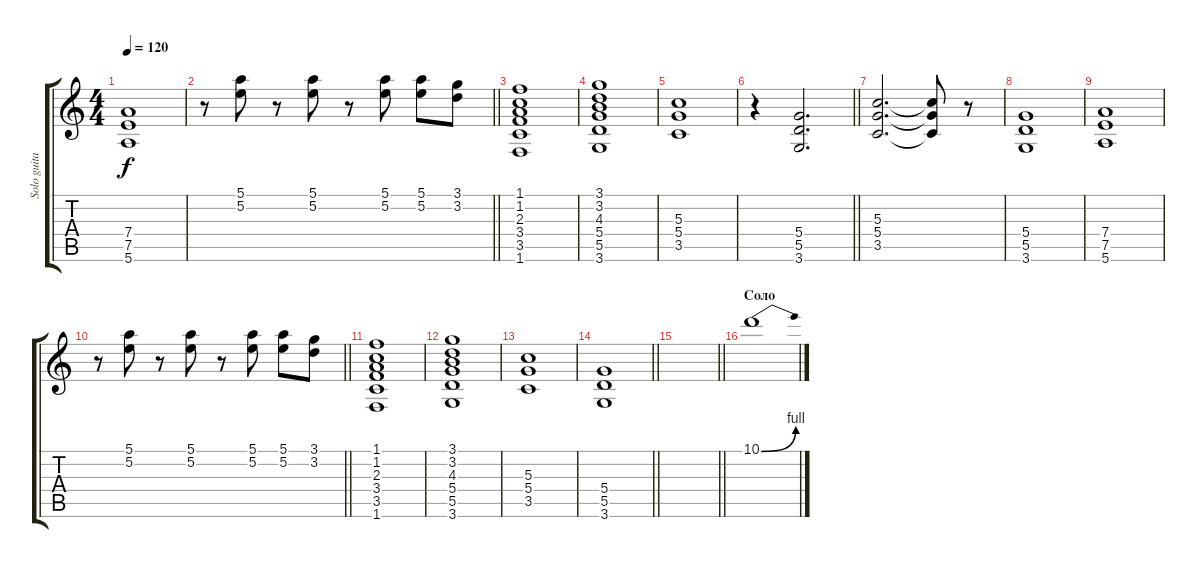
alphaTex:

\track ("Solo guitar" "Solo guita") {instrument overdrivenguitar}
\staff {score tabs}
\tuning (E4 B3 G3 D3 A2 E2) {hide}
\ts (4 4)
\tempo 120
\clef g2
\ks c
(7.4 7.5 5.6).1{dy f} |
\barLineRight lightlight
r.8 (5.1 5.2).8 r.8 (5.1 5.2).8 r.8 (5.1 5.2).8 (5.1 5.2).8 (3.1 3.2).8 |
(1.1 1.2 2.3 3.4 3.5 1.6).1 |
(3.1 3.2 4.3 5.4 5.5 3.6).1 |
(5.3 5.4 3.5).1 |
\barLineRight lightlight
r.4 (5.4 5.5 3.6).2{d} |
(5.3 5.4 3.5).2{d} (5.3{t} 5.4{t} 3.5{t}).8 r.8 |
(5.4 5.5 3.6).1 |
(7.4 7.5 5.6).1 |
\barLineRight lightlight
r.8 (5.1 5.2).8 r.8 (5.1 5.2).8 r.8 (5.1 5.2).8 (5.1 5.2).8 (3.1 3.2).8 |
(1.1 1.2 2.3 3.4 3.5 1.6).1 |
(3.1 3.2 4.3 5.4 5.5 3.6).1 |
(5.3 5.4 3.5).1 |
\barLineRight lightlight
(5.4 5.5 3.6).1 |
\barLineRight lightlight
|
\section ("" "Соло")
10.1{be (bend 0 0 60 4)}.1
